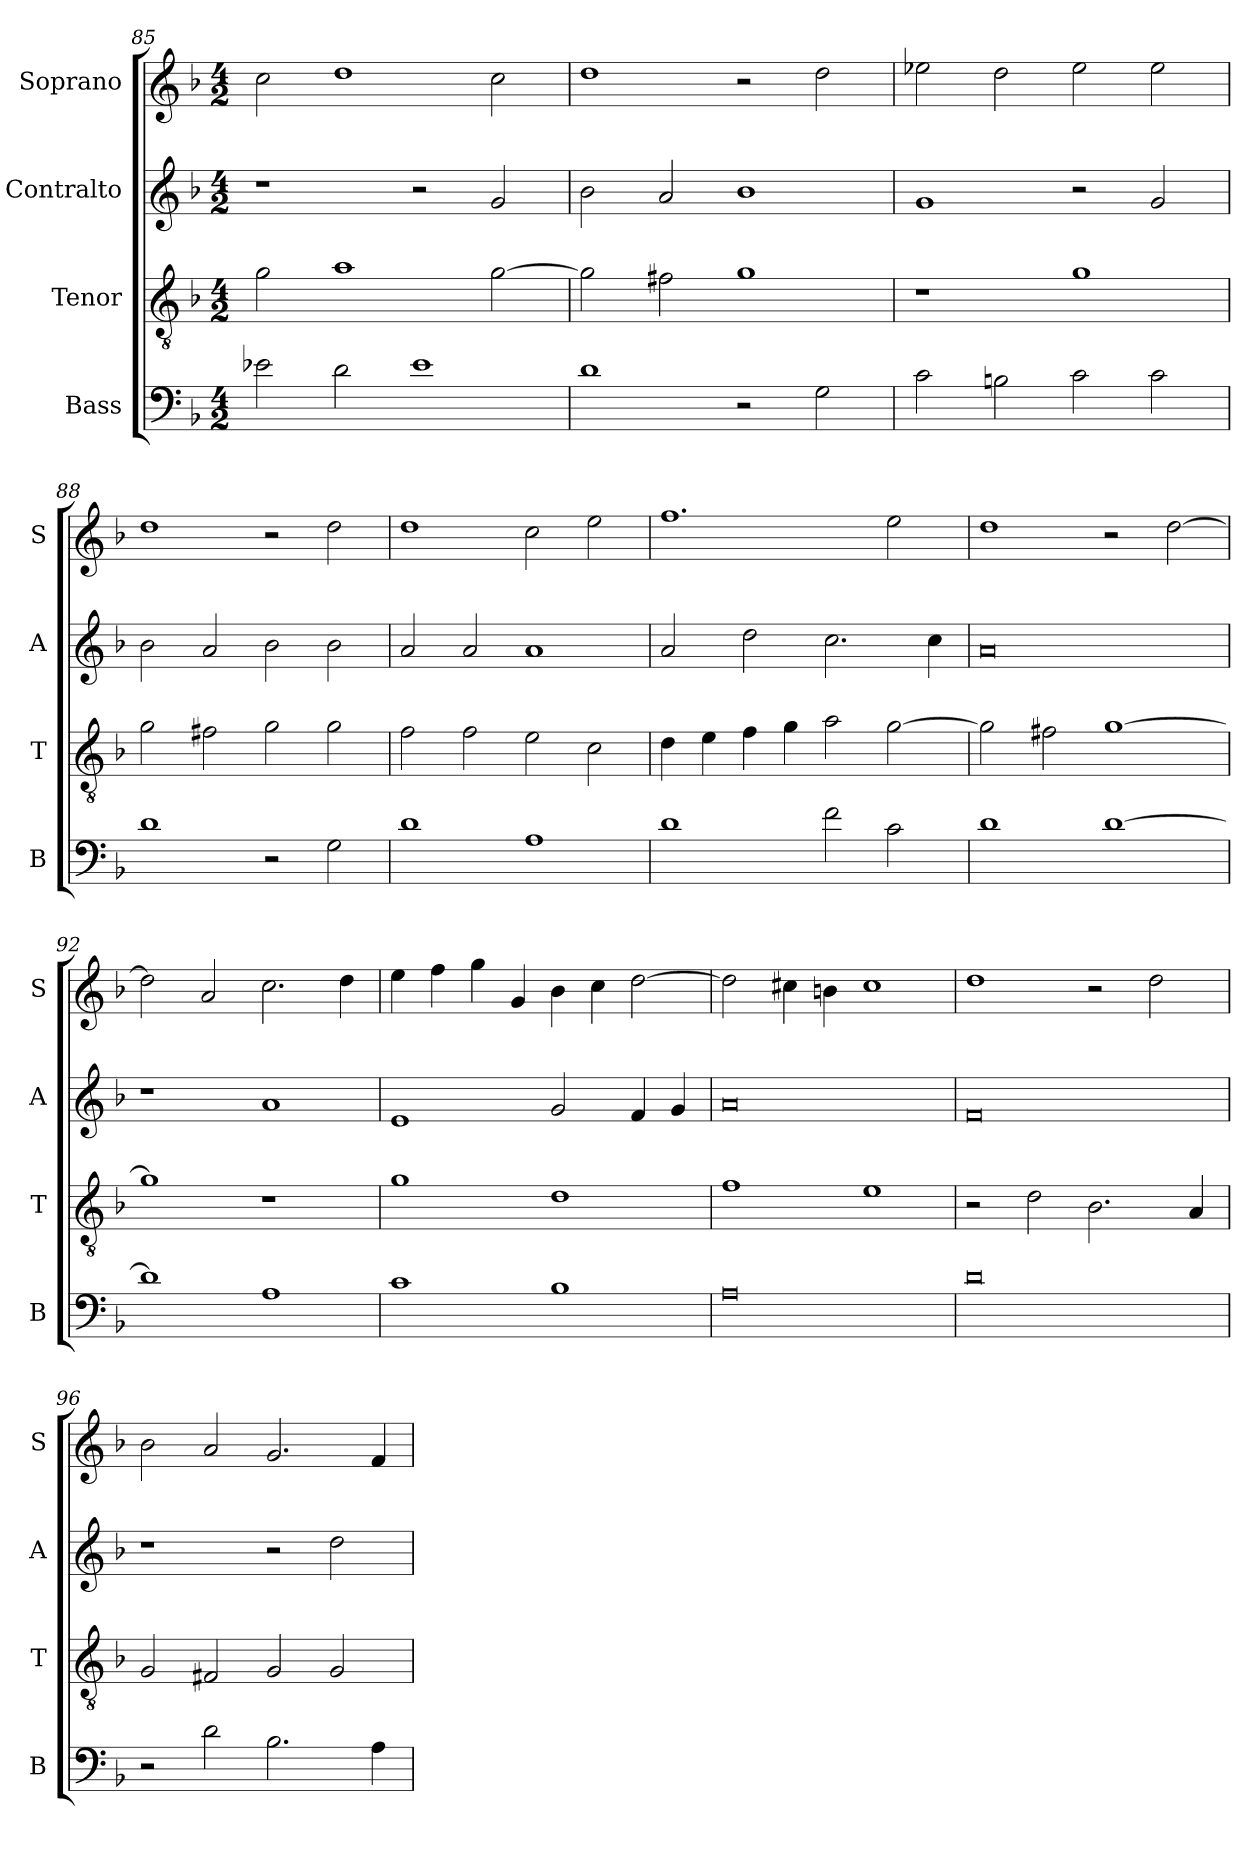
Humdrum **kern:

**kern	**kern	**kern	**kern
*part4	*part3	*part2	*part1
*staff4	*staff3	*staff2	*staff1
*I"Bass	*I"Tenor	*I"Contralto	*I"Soprano
*I'B	*I'T	*I'A	*I'S
*clefF4	*clefGv2	*clefG2	*clefG2
*k[b-]	*k[b-]	*k[b-]	*k[b-]
*G:dor	*G:dor	*G:dor	*G:dor
*M4/2	*M4/2	*M4/2	*M4/2
=85	=85	=85	=85
2e-X	2g	1r	2cc
2d	1a	.	1dd
1e-	.	2r	.
.	[2g	2g	2cc
=86	=86	=86	=86
1d	2g]	2b-	1dd
.	2f#X	2a	.
2r	1g	1b-	2r
2G	.	.	2dd
=87	=87	=87	=87
2c	1r	1g	2ee-X
2Bn	.	.	2dd
2c	1g	2r	2ee-
2c	.	2g	2ee-
=88	=88	=88	=88
1d	2g	2b-	1dd
.	2f#X	2a	.
2r	2g	2b-	2r
2G	2g	2b-	2dd
=89	=89	=89	=89
1d	2f	2a	1dd
.	2f	2a	.
1A	2e	1a	2cc
.	2c	.	2ee
=90	=90	=90	=90
1d	4d	2a	1.ff
.	4e	.	.
.	4f	2dd	.
.	4g	.	.
2f	2a	2.cc	.
2c	[2g	.	2ee
.	.	4cc	.
=91	=91	=91	=91
1d	2g]	0a	1dd
.	2f#X	.	.
[1d	[1g	.	2r
.	.	.	[2dd
=92	=92	=92	=92
1d]	1g]	1r	2dd]
.	.	.	2a
1A	1r	1a	2.cc
.	.	.	4dd
=93	=93	=93	=93
1c	1g	1e	4ee
.	.	.	4ff
.	.	.	4gg
.	.	.	4g
1B-	1d	2g	4b-
.	.	.	4cc
.	.	4f	[2dd
.	.	4g	.
=94	=94	=94	=94
0A	1f	0a	2dd]
.	.	.	4cc#X
.	.	.	4bn
.	1e	.	1cc#
=95	=95	=95	=95
0d	2r	0f	1dd
.	2d	.	.
.	2.B-	.	2r
.	.	.	2dd
.	4A	.	.
=96	=96	=96	=96
2r	2G	1r	2b-
2d	2F#X	.	2a
2.B-	2G	2r	2.g
.	2G	2dd	.
4A	.	.	4f
=	=	=	=
*-	*-	*-	*-
